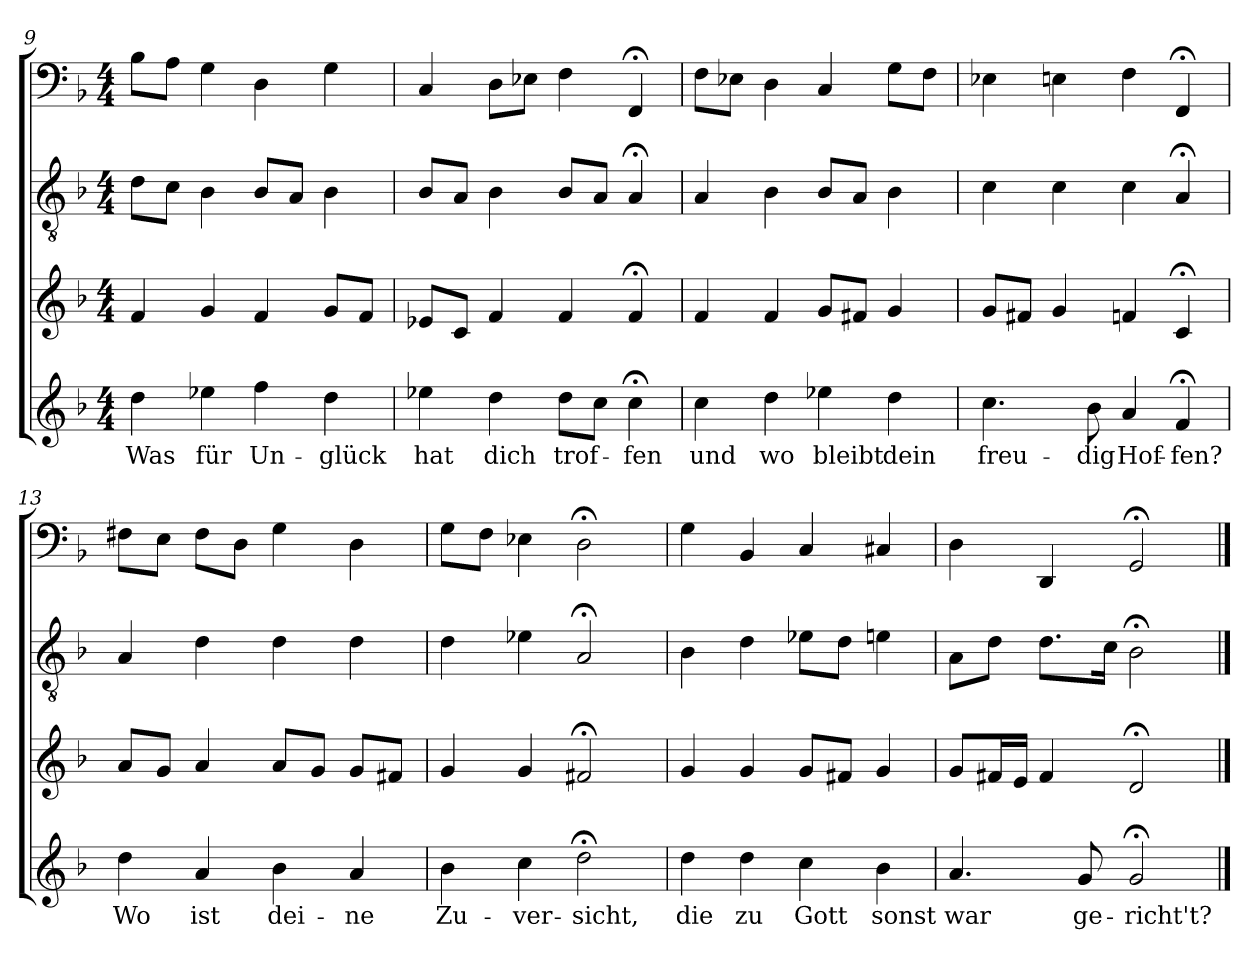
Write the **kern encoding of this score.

**kern	**text	**kern	**kern	**kern
*part4	*part4	*part3	*part2	*part1
*staff4	*staff4	*staff3	*staff2	*staff1
*clefG2	*	*clefG2	*clefGv2	*clefF4
*k[b-]	*	*k[b-]	*k[b-]	*k[b-]
*d:	*	*d:	*d:	*d:
*M4/4	*	*M4/4	*M4/4	*M4/4
=9	=9	=9	=9	=9
4dd\	Was	4f/	8d\L	8B-\L
.	.	.	8c\J	8A\J
4ee-X\	für	4g/	4B-\	4G\
4ff\	Un-	4f/	8B-/L	4D\
.	.	.	8A/J	.
4dd\	-glück	8g/L	4B-\	4G\
.	.	8f/J	.	.
=10	=10	=10	=10	=10
4ee-X\	hat	8e-X/L	8B-/L	4C/
.	.	8c/J	8A/J	.
4dd\	dich	4f/	4B-\	8D\L
.	.	.	.	8E-X\J
8dd\L	trof-	4f/	8B-/L	4F\
8cc\J	.	.	8A/J	.
4cc;<\	-fen	4f;</	4A;</	4FF;</
=11	=11	=11	=11	=11
4cc\	und	4f/	4A/	8F\L
.	.	.	.	8E-X\J
4dd\	wo	4f/	4B-\	4D\
4ee-X\	bleibt	8g/L	8B-/L	4C/
.	.	8f#X/J	8A/J	.
4dd\	dein	4g/	4B-\	8G\L
.	.	.	.	8F\J
=12	=12	=12	=12	=12
4.cc\	freu-	8g/L	4c\	4E-X\
.	.	8f#X/J	.	.
.	.	4g/	4c\	4En\
8b-\	-dig	.	.	.
4a/	Hof-	4fn/	4c\	4F\
4f;</	-fen?	4c;</	4A;</	4FF;</
=13	=13	=13	=13	=13
4dd\	Wo	8a/L	4A/	8F#X\L
.	.	8g/J	.	8E\J
4a/	ist	4a/	4d\	8F#\L
.	.	.	.	8D\J
4b-\	dei-	8a/L	4d\	4G\
.	.	8g/J	.	.
4a/	-ne	8g/L	4d\	4D\
.	.	8f#X/J	.	.
=14	=14	=14	=14	=14
4b-\	Zu-	4g/	4d\	8G\L
.	.	.	.	8F\J
4cc\	-ver-	4g/	4e-X\	4E-X\
2dd;<\	-sicht,	2f#X;</	2A;</	2D;<\
=15	=15	=15	=15	=15
4dd\	die	4g/	4B-\	4G\
4dd\	zu	4g/	4d\	4BB-/
4cc\	Gott	8g/L	8e-X\L	4C/
.	.	8f#X/J	8d\J	.
4b-\	sonst	4g/	4en\	4C#X/
=16	=16	=16	=16	=16
4.a/	war	8g/L	8A\L	4D\
.	.	16f#X/L	8d\J	.
.	.	16e/JJ	.	.
.	.	4f#/	8.d\L	4DD/
8g/	ge-	.	.	.
.	.	.	16c\Jk	.
2g;</	-richt't?	2d;</	2B-;<\	2GG;</
==	==	==	==	==
*-	*-	*-	*-	*-
